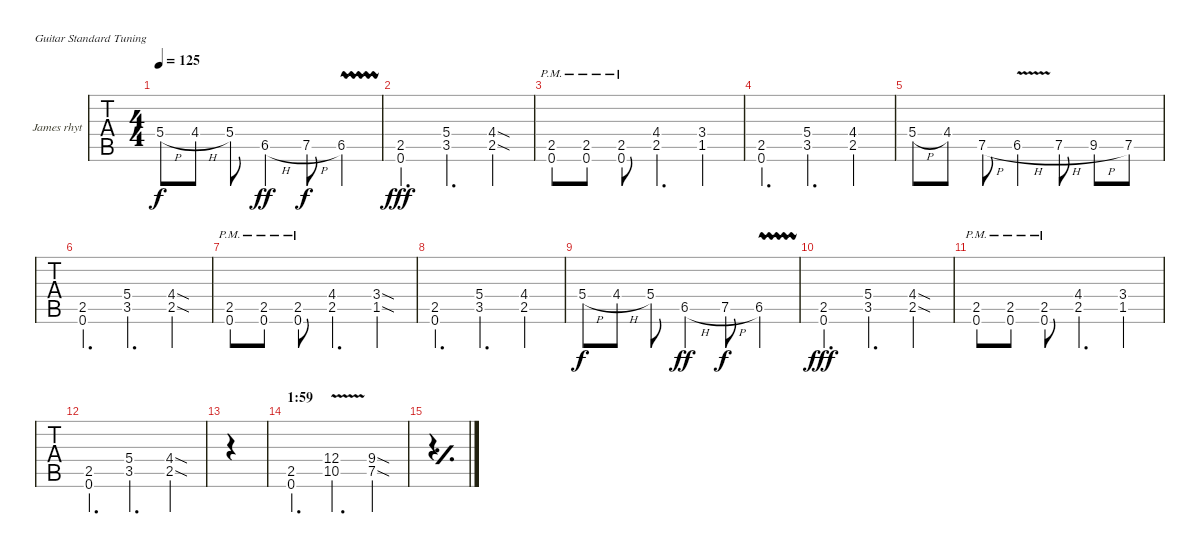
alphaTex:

\defaultSystemsLayout 4
\bracketExtendMode groupsimilarinstruments
\firstSystemTrackNameOrientation horizontal
\otherSystemsTrackNameOrientation horizontal
\track ("James rhythm" "James rhyt") {instrument electricguitarclean}
\staff {tabs}
\tuning (E4 B3 G3 D3 A2 E2)
\ts (4 4)
\tempo 125
\clef g2
\ks c
5.4{h}.8{dy f} 4.4{h}.8 5.4.8 6.5{h}.4{dy ff} 7.5{h}.8{dy f} 6.5{vw}.4 |
(0.6 2.5).4{d dy fff} (3.5 5.4).4{d} (2.5{sod} 4.4{sod}).4 |
(0.6{pm st} 2.5{pm st}).8 (0.6{pm st} 2.5{pm st}).8 (0.6{pm st} 2.5{pm st}).8 (2.5 4.4).4{d} (1.5 3.4).4 |
(0.6 2.5).4{d} (3.5 5.4).4{d} (2.5 4.4).4 |
5.4{h}.8 4.4.8 7.5{h}.8 6.5{v h}.4 7.5{h}.8 9.5{h}.8 7.5.8 |
(0.6 2.5).4{d} (3.5 5.4).4{d} (2.5{sod} 4.4{sod}).4 |
(0.6{pm st} 2.5{pm st}).8 (0.6{pm st} 2.5{pm st}).8 (0.6{pm st} 2.5{pm st}).8 (2.5 4.4).4{d} (1.5{sod} 3.4{sod}).4 |
(0.6 2.5).4{d} (3.5 5.4).4{d} (2.5 4.4).4 |
5.4{h}.8{dy f} 4.4{h}.8 5.4.8 6.5{h}.4{dy ff} 7.5{h}.8{dy f} 6.5{vw}.4 |
(0.6 2.5).4{d dy fff} (3.5 5.4).4{d} (2.5{sod} 4.4{sod}).4 |
(0.6{pm st} 2.5{pm st}).8 (0.6{pm st} 2.5{pm st}).8 (0.6{pm st} 2.5{pm st}).8 (2.5 4.4).4{d} (1.5 3.4).4 |
(0.6 2.5).4{d} (3.5 5.4).4{d} (2.5{sod} 4.4{sod}).4 |
|
\section ("" "1:59")
(0.6 2.5).4{d} (12.4{v} 10.5{v}).4{d} (9.4{sod} 7.5{sod}).4 |
\simile simple
